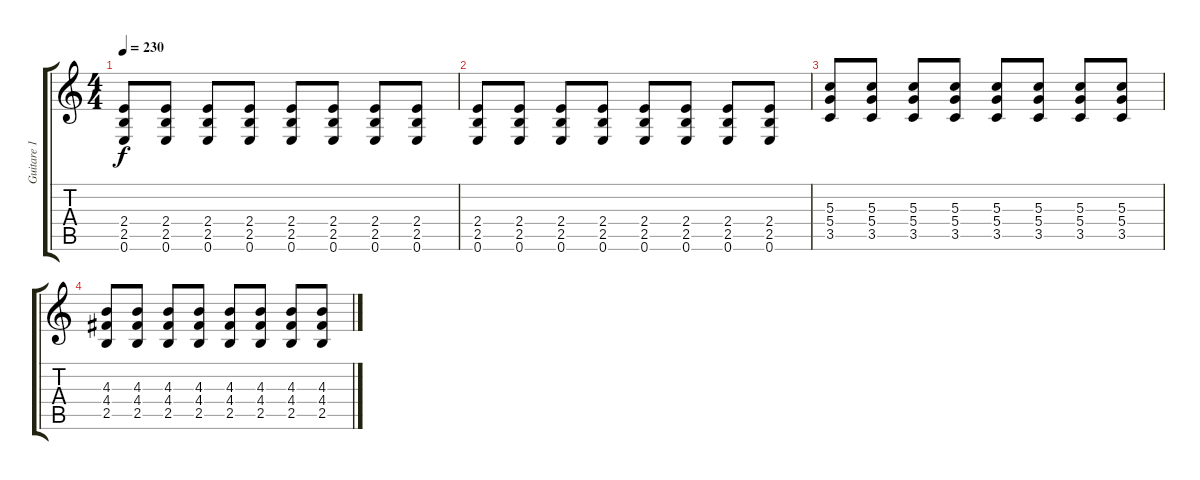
\track ("Guitare 1" "Guitare 1") {instrument distortionguitar}
\staff {score tabs}
\tuning (E4 B3 G3 D3 A2 E2) {hide}
\ts (4 4)
\tempo 230
\clef g2
\ks c
(2.4 2.5 0.6).8{dy f} (2.4 2.5 0.6).8 (2.4 2.5 0.6).8 (2.4 2.5 0.6).8 (2.4 2.5 0.6).8 (2.4 2.5 0.6).8 (2.4 2.5 0.6).8 (2.4 2.5 0.6).8 |
(2.4 2.5 0.6).8 (2.4 2.5 0.6).8 (2.4 2.5 0.6).8 (2.4 2.5 0.6).8 (2.4 2.5 0.6).8 (2.4 2.5 0.6).8 (2.4 2.5 0.6).8 (2.4 2.5 0.6).8 |
(5.3 5.4 3.5).8 (5.3 5.4 3.5).8 (5.3 5.4 3.5).8 (5.3 5.4 3.5).8 (5.3 5.4 3.5).8 (5.3 5.4 3.5).8 (5.3 5.4 3.5).8 (5.3 5.4 3.5).8 |
(4.3 4.4 2.5).8 (4.3 4.4 2.5).8 (4.3 4.4 2.5).8 (4.3 4.4 2.5).8 (4.3 4.4 2.5).8 (4.3 4.4 2.5).8 (4.3 4.4 2.5).8 (4.3 4.4 2.5).8
